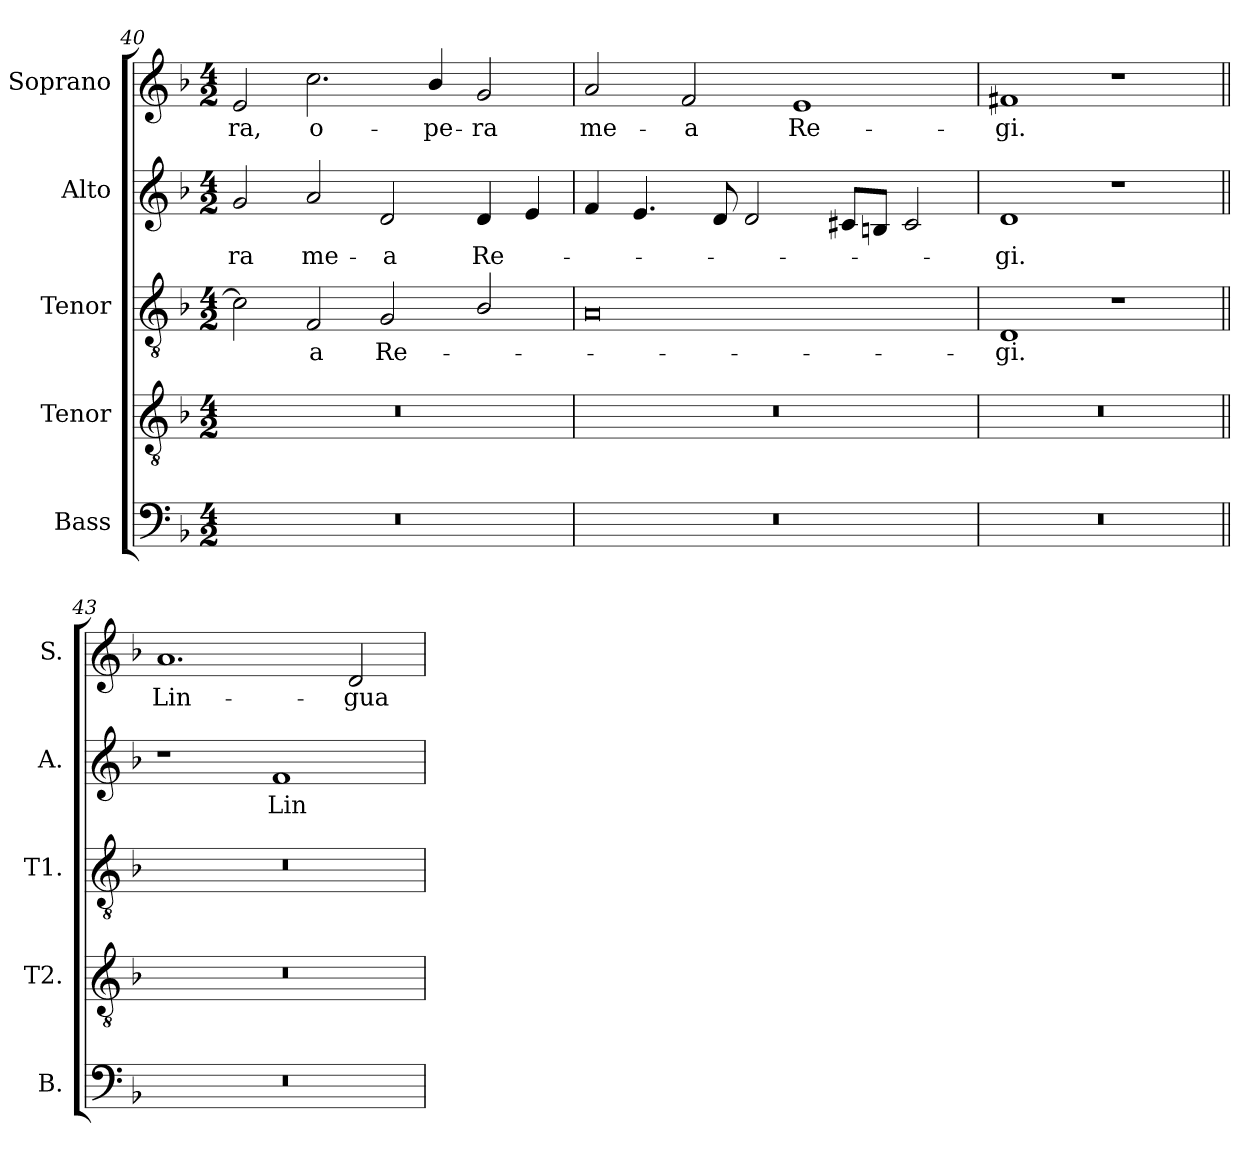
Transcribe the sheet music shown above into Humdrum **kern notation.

**kern	**kern	**kern	**text	**kern	**text	**kern	**text
*part5	*part4	*part3	*part3	*part2	*part2	*part1	*part1
*staff5	*staff4	*staff3	*staff3	*staff2	*staff2	*staff1	*staff1
*I"Bass	*I"Tenor	*I"Tenor	*	*I"Alto	*	*I"Soprano	*
*I'B.	*I'T2.	*I'T1.	*	*I'A.	*	*I'S.	*
*clefF4	*clefGv2	*clefGv2	*	*clefG2	*	*clefG2	*
*	*ITrd7c12	*ITrd7c12	*	*	*	*	*
*k[b-]	*k[b-]	*k[b-]	*	*k[b-]	*	*k[b-]	*
*F:	*F:	*F:	*	*F:	*	*F:	*
*M4/2	*M4/2	*M4/2	*	*M4/2	*	*M4/2	*
=40	=40	=40	=40	=40	=40	=40	=40
!LO:N:vis=1	!LO:N:vis=1	!	!	!	!	!	!
!	!	!	!	!	!LO:LY:b:color=#000000	!	!
!	!	!	!	!	!	!	!LO:LY:b:color=#000000
0r	0r	2Ci\]	.	2gi/	-ra	2ei/	-ra,
!	!	!	!LO:LY:b:color=#000000	!	!	!	!
!	!	!	!	!	!LO:LY:b:color=#000000	!	!
!	!	!	!	!	!	!	!LO:LY:b:color=#000000
.	.	2FFi/	-a	2ai/	me-	2.cci\	o-
!	!	!	!LO:LY:b:color=#000000	!	!	!	!
!	!	!	!	!	!LO:LY:b:color=#000000	!	!
.	.	2GGi/	Re-	2di/	-a	.	.
!	!	!	!	!	!	!	!LO:LY:b:color=#000000
.	.	.	.	.	.	4b-i/	-pe-
!	!	!	!	!	!LO:LY:b:color=#000000	!	!
!	!	!	!	!	!	!	!LO:LY:b:color=#000000
.	.	2BB-i/	.	4di/	Re-	2gi/	-ra
.	.	.	.	4ei/	.	.	.
=41	=41	=41	=41	=41	=41	=41	=41
!LO:N:vis=1	!LO:N:vis=1	!	!	!	!	!	!
!	!	!	!	!	!	!	!LO:LY:b:color=#000000
0r	0r	0AAi	.	4fi/	.	2ai/	me-
.	.	.	.	4.ei/	.	.	.
!	!	!	!	!	!	!	!LO:LY:b:color=#000000
.	.	.	.	.	.	2fi/	-a
.	.	.	.	8di/	.	.	.
.	.	.	.	2di/	.	.	.
!	!	!	!	!	!	!	!LO:LY:b:color=#000000
.	.	.	.	.	.	1ei	Re-
.	.	.	.	8c#Xi/L	.	.	.
.	.	.	.	8Bni/J	.	.	.
.	.	.	.	2c#i/	.	.	.
=42	=42	=42	=42	=42	=42	=42	=42
!LO:N:vis=1	!LO:N:vis=1	!	!	!	!	!	!
!	!	!	!LO:LY:b:color=#000000	!	!	!	!
!	!	!	!	!	!LO:LY:b:color=#000000	!	!
!	!	!	!	!	!	!	!LO:LY:b:color=#000000
0r	0r	1DDi	-gi.	1di	-gi.	1f#Xi	-gi.
.	.	1r	.	1r	.	1r	.
!!LO:PB:g=z
=43||	=43||	=43||	=43||	=43||	=43||	=43||	=43||
!LO:N:vis=1	!LO:N:vis=1	!LO:N:vis=1	!	!	!	!	!
!	!	!	!	!	!	!	!LO:LY:b:color=#000000
0r	0r	0r	.	1r	.	1.ai	Lin-
!	!	!	!	!	!LO:LY:b:color=#000000	!	!
.	.	.	.	1fi	Lin-	.	.
!	!	!	!	!	!	!	!LO:LY:b:color=#000000
.	.	.	.	.	.	2di/	-gua
=	=	=	=	=	=	=	=
*-	*-	*-	*-	*-	*-	*-	*-
